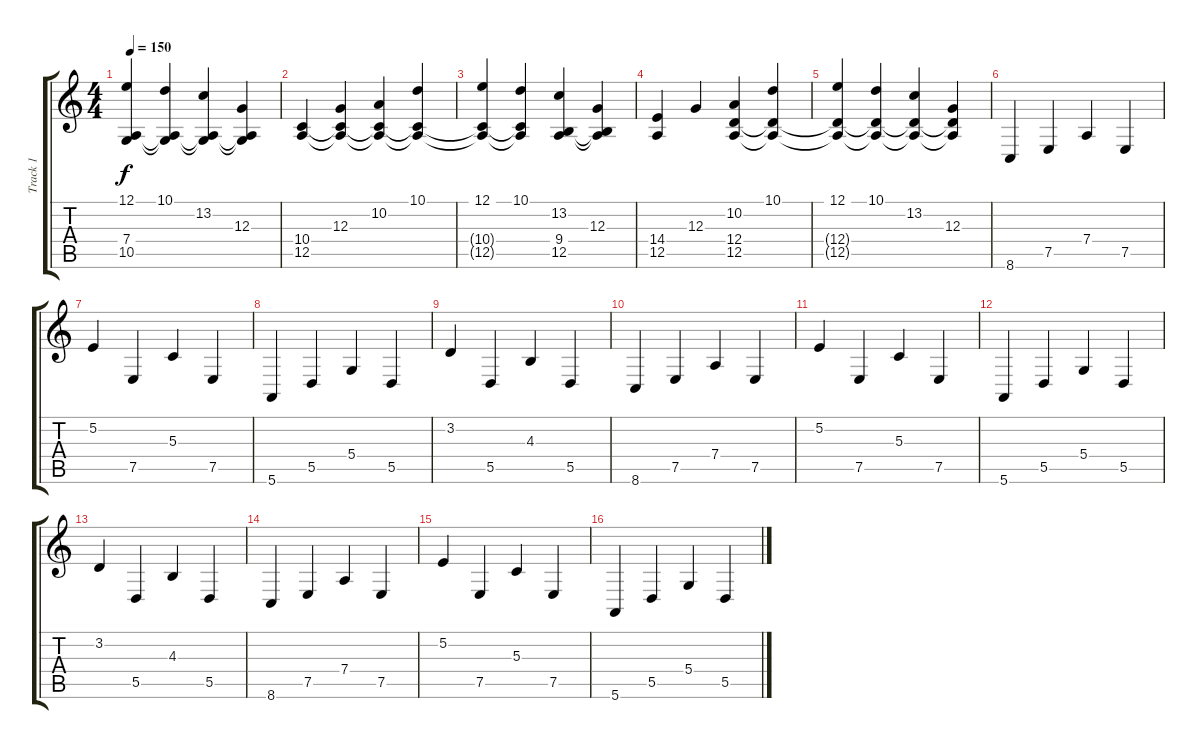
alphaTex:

\track ("Track 1" "Track 1") {instrument acousticgrandpiano}
\staff {score tabs}
\tuning (E4 B3 G3 D3 A2 E2) {hide}
\ts (4 4)
\tempo 150
\clef g2
\ks c
(12.1 7.4{t} 10.5{t}).4{dy f} (10.1 7.4{t} 10.5{t}).4 (13.2 7.4{t} 10.5{t}).4 (12.3 7.4{t} 10.5{t}).4 |
(10.4 12.5).4 (12.3 10.4{t} 12.5{t}).4 (10.2 10.4{t} 12.5{t}).4 (10.1 10.4{t} 12.5{t}).4 |
(12.1 10.4{t} 12.5{t}).4 (10.1 10.4{t} 12.5{t}).4 (13.2 9.4 12.5).4 (12.3 9.4{t} 12.5{t}).4 |
(14.4 12.5).4 12.3.4 (10.2 12.4 12.5).4 (10.1 12.4{t} 12.5{t}).4 |
(12.1 12.4{t} 12.5{t}).4 (10.1 12.4{t} 12.5{t}).4 (13.2 12.4{t} 12.5{t}).4 (12.3 12.4{t} 12.5{t}).4 |
8.6.4 7.5.4 7.4.4 7.5.4 |
5.2.4 7.5.4 5.3.4 7.5.4 |
5.6.4 5.5.4 5.4.4 5.5.4 |
3.2.4 5.5.4 4.3.4 5.5.4 |
8.6.4 7.5.4 7.4.4 7.5.4 |
5.2.4 7.5.4 5.3.4 7.5.4 |
5.6.4 5.5.4 5.4.4 5.5.4 |
3.2.4 5.5.4 4.3.4 5.5.4 |
8.6.4 7.5.4 7.4.4 7.5.4 |
5.2.4 7.5.4 5.3.4 7.5.4 |
5.6.4 5.5.4 5.4.4 5.5.4
